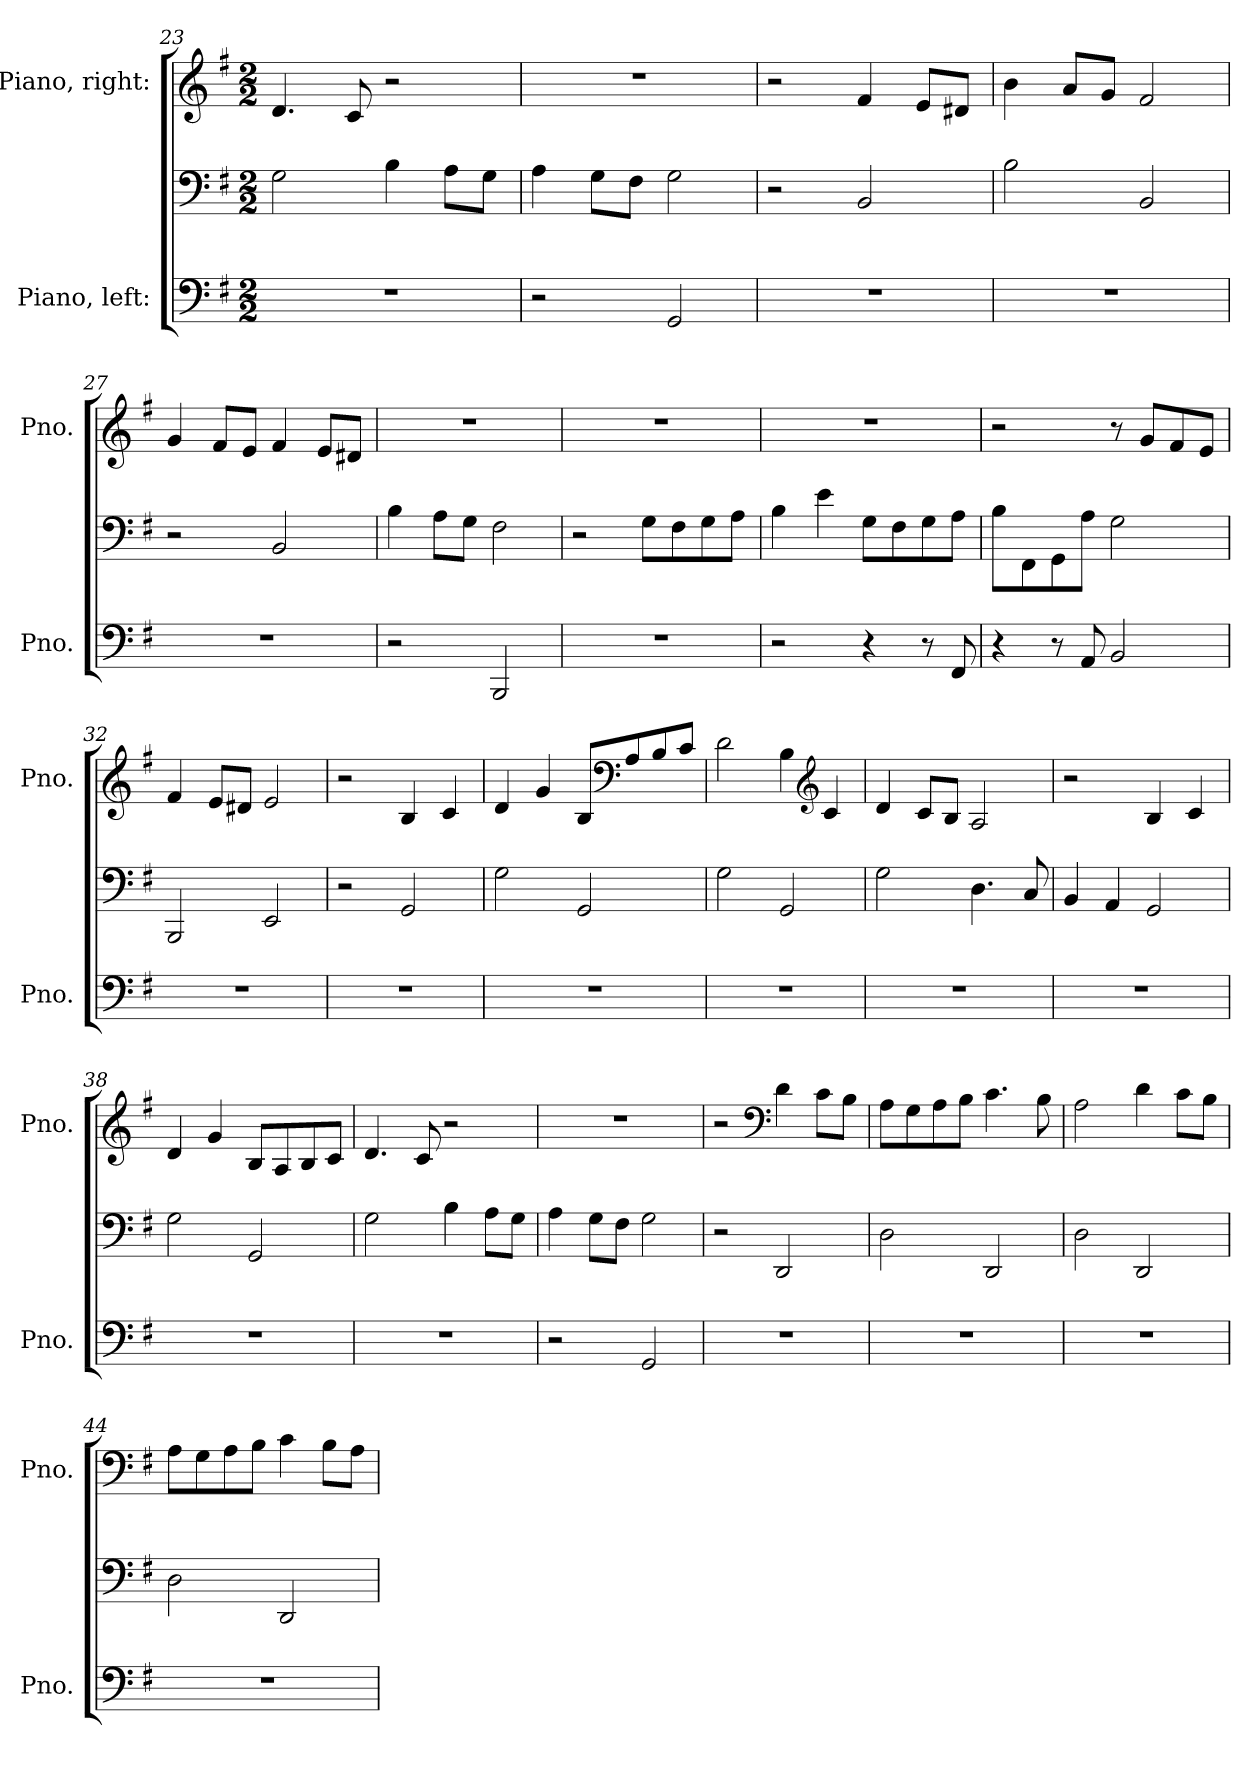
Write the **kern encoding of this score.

**kern	**kern	**kern
*part2	*part2	*part1
*staff3	*staff2	*staff1
*I"Piano, left:	*	*I"Piano, right:
*I'Pno.	*	*I'Pno.
*clefF4	*clefF4	*clefG2
*k[f#]	*k[f#]	*k[f#]
*M2/2	*M2/2	*M2/2
=23	=23	=23
1r	2G\	4.d/
.	.	8c/
.	4B\	2r
.	8A\L	.
.	8G\J	.
=24	=24	=24
2r	4A\	1r
.	8G\L	.
.	8F#\J	.
2GG/	2G\	.
!!LO:PB:g=z
=25	=25	=25
1r	2r	2r
.	2BB/	4f#/
.	.	8e/L
.	.	8d#X/J
=26	=26	=26
1r	2B\	4b\
.	.	8a/L
.	.	8g/J
.	2BB/	2f#/
=27	=27	=27
1r	2r	4g/
.	.	8f#/L
.	.	8e/J
.	2BB/	4f#/
.	.	8e/L
.	.	8d#X/J
=28	=28	=28
2r	4B\	1r
.	8A\L	.
.	8G\J	.
2BBB/	2F#\	.
=29	=29	=29
1r	2r	1r
.	8G\L	.
.	8F#\	.
.	8G\	.
.	8A\J	.
=30	=30	=30
2r	4B\	1r
.	4e\	.
4r	8G\L	.
.	8F#\	.
8r	8G\	.
8FF#/	8A\J	.
!!LO:LB:g=z
=31	=31	=31
4r	8B\L	2r
.	8FF#\	.
8r	8GG\	.
8AA/	8A\J	.
2BB/	2G\	8r
.	.	8g/L
.	.	8f#/
.	.	8e/J
=32	=32	=32
1r	2BBB/	4f#/
.	.	8e/L
.	.	8d#X/J
.	2EE/	2e/
=33	=33	=33
1r	2r	2r
.	2GG/	4B/
.	.	4c/
=34	=34	=34
1r	2G\	4d/
.	.	4g/
.	2GG/	8B/L
*	*	*clefF4
.	.	8A/
.	.	8B/
.	.	8c/J
=35	=35	=35
1r	2G\	2d\
.	2GG/	4B\
*	*	*clefG2
.	.	4c/
=36	=36	=36
1r	2G\	4d/
.	.	8c/L
.	.	8B/J
.	4.D\	2A/
.	8C/	.
!!LO:LB:g=z
=37	=37	=37
1r	4BB/	2r
.	4AA/	.
.	2GG/	4B/
.	.	4c/
=38	=38	=38
1r	2G\	4d/
.	.	4g/
.	2GG/	8B/L
.	.	8A/
.	.	8B/
.	.	8c/J
=39	=39	=39
1r	2G\	4.d/
.	.	8c/
.	4B\	2r
.	8A\L	.
.	8G\J	.
=40	=40	=40
2r	4A\	1r
.	8G\L	.
.	8F#\J	.
2GG/	2G\	.
=41	=41	=41
1r	2r	2r
*	*	*clefF4
.	2DD/	4d\
.	.	8c\L
.	.	8B\J
=42	=42	=42
1r	2D\	8A\L
.	.	8G\
.	.	8A\
.	.	8B\J
.	2DD/	4.c\
.	.	8B\
!!LO:LB:g=z
=43	=43	=43
1r	2D\	2A\
.	2DD/	4d\
.	.	8c\L
.	.	8B\J
=44	=44	=44
1r	2D\	8A\L
.	.	8G\
.	.	8A\
.	.	8B\J
.	2DD/	4c\
.	.	8B\L
.	.	8A\J
=	=	=
*-	*-	*-
